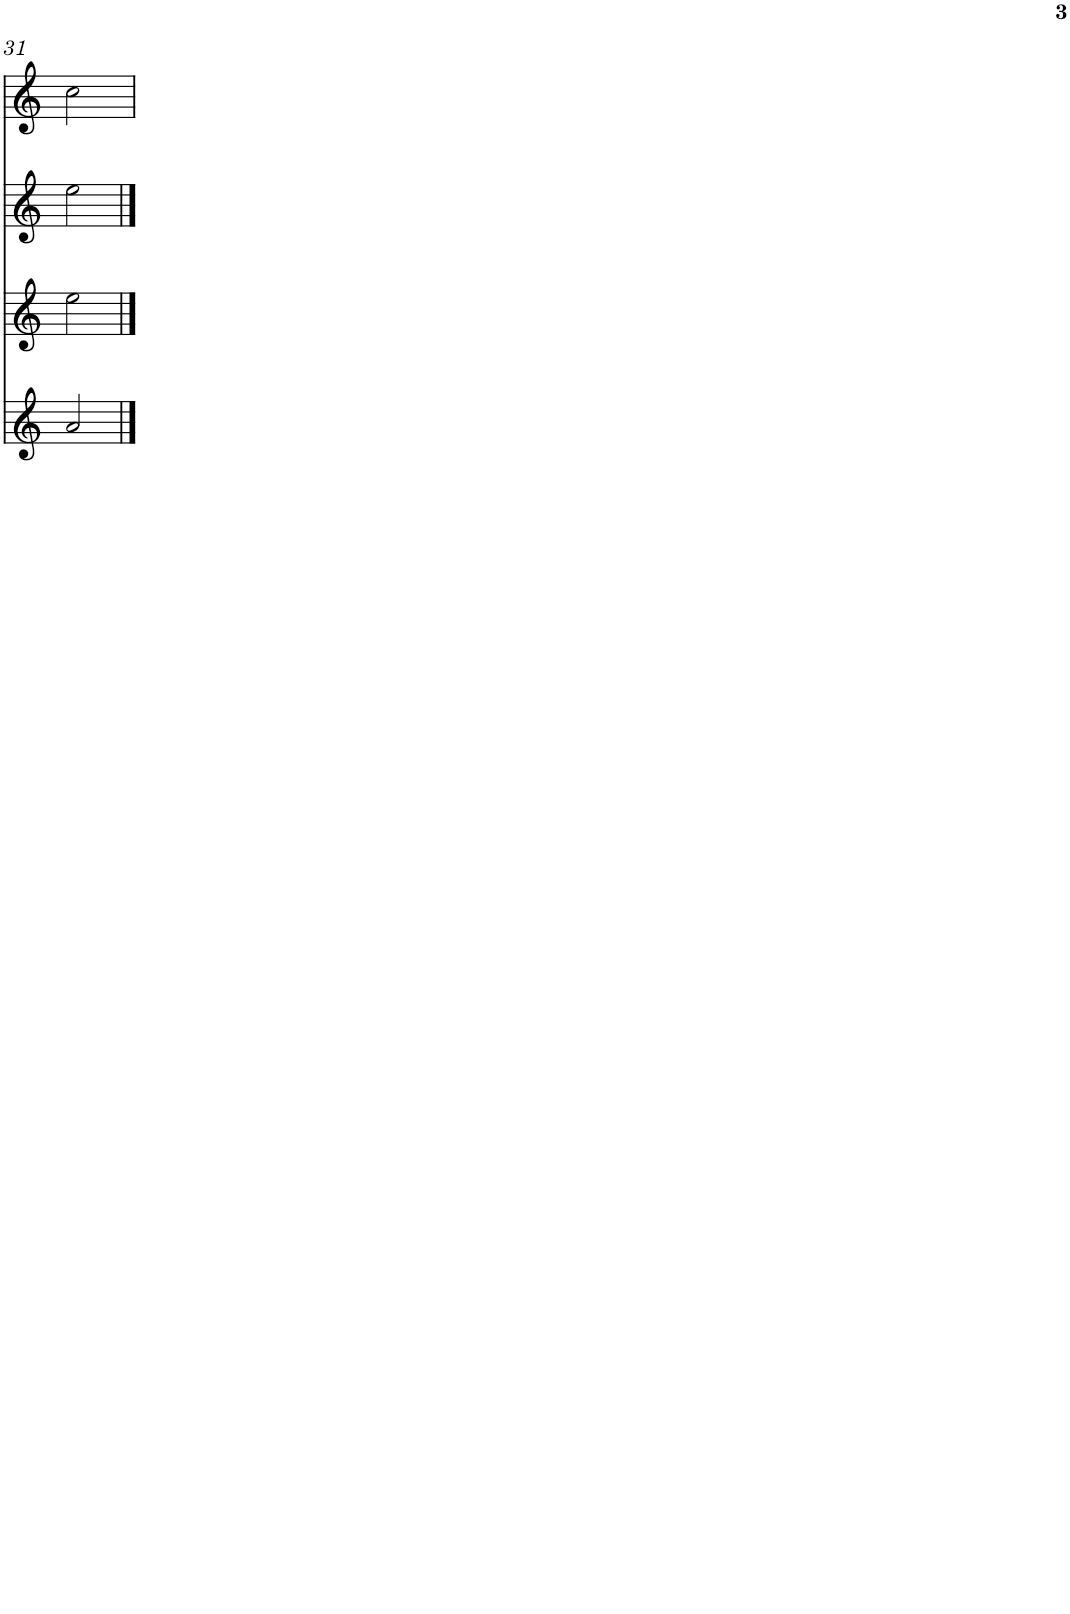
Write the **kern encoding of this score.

**kern	**kern	**kern	**kern
*part4	*part3	*part2	*part1
*staff4	*staff3	*staff2	*staff1
*I"Saxo Tenor	*I"Saxo Alt	*I"Gralla 2	*I"Gralla 1
!!LO:PB:g=z
*clefG2	*clefG2	*clefG2	*clefG2
*k[]	*k[]	*k[]	*k[]
*M2/4	*M2/4	*M2/4	*M2/4
=31	=31	=31	=31
2a/	2ee\	2ee\	2cc\
=	=	=	=
*-	*-	*-	*-
